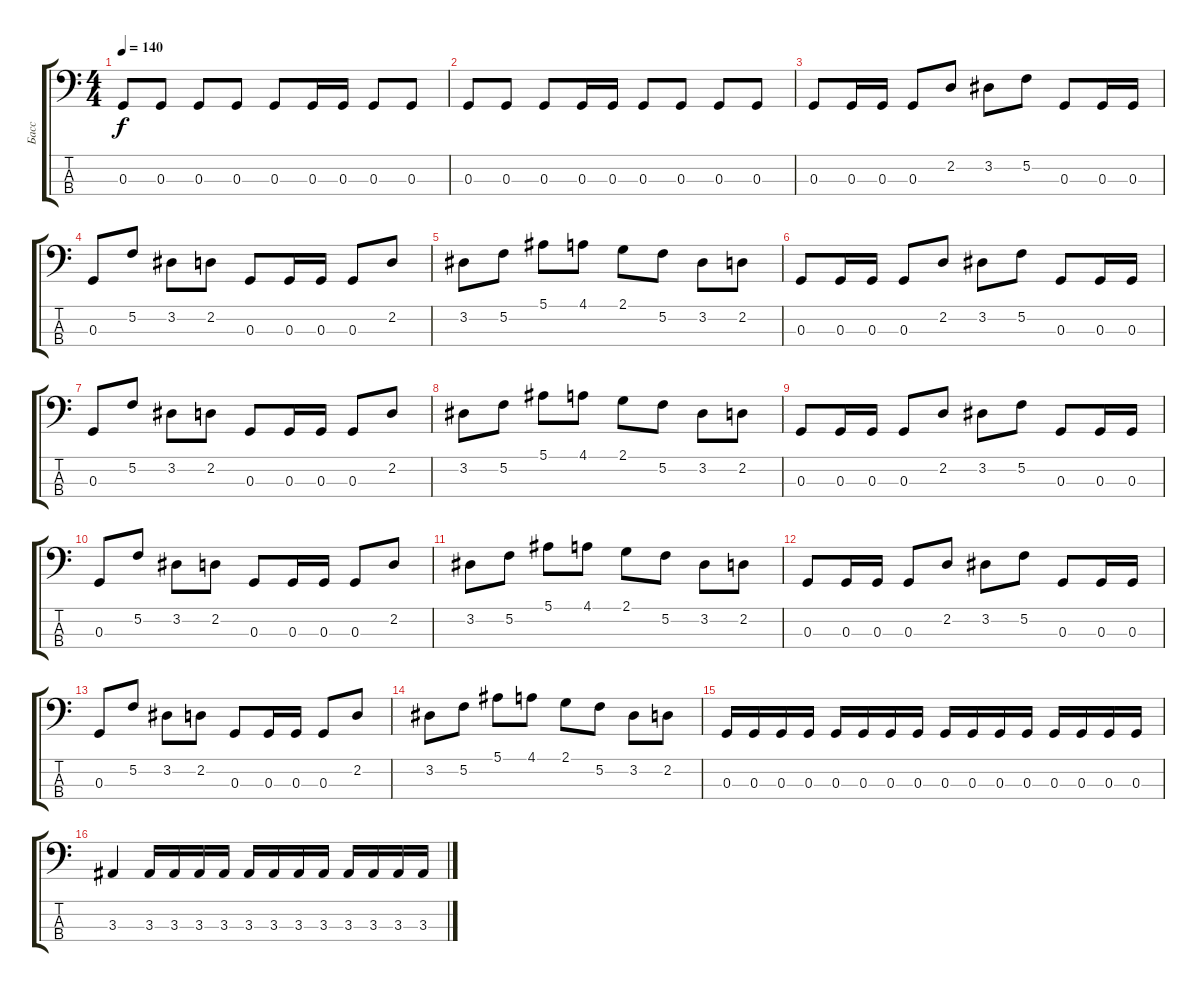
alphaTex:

\track ("Басс" "Басс") {instrument electricbassfinger}
\staff {score tabs}
\tuning (F2 C2 G1 D1) {hide}
\ts (4 4)
\tempo 140
\clef f4
\ks c
0.3.8{dy f} 0.3.8 0.3.8 0.3.8 0.3.8 0.3.16 0.3.16 0.3.8 0.3.8 |
0.3.8 0.3.8 0.3.8 0.3.16 0.3.16 0.3.8 0.3.8 0.3.8 0.3.8 |
0.3.8 0.3.16 0.3.16 0.3.8 2.2.8 3.2.8 5.2.8 0.3.8 0.3.16 0.3.16 |
0.3.8 5.2.8 3.2.8 2.2.8 0.3.8 0.3.16 0.3.16 0.3.8 2.2.8 |
3.2.8 5.2.8 5.1.8 4.1.8 2.1.8 5.2.8 3.2.8 2.2.8 |
0.3.8 0.3.16 0.3.16 0.3.8 2.2.8 3.2.8 5.2.8 0.3.8 0.3.16 0.3.16 |
0.3.8 5.2.8 3.2.8 2.2.8 0.3.8 0.3.16 0.3.16 0.3.8 2.2.8 |
3.2.8 5.2.8 5.1.8 4.1.8 2.1.8 5.2.8 3.2.8 2.2.8 |
0.3.8 0.3.16 0.3.16 0.3.8 2.2.8 3.2.8 5.2.8 0.3.8 0.3.16 0.3.16 |
0.3.8 5.2.8 3.2.8 2.2.8 0.3.8 0.3.16 0.3.16 0.3.8 2.2.8 |
3.2.8 5.2.8 5.1.8 4.1.8 2.1.8 5.2.8 3.2.8 2.2.8 |
0.3.8 0.3.16 0.3.16 0.3.8 2.2.8 3.2.8 5.2.8 0.3.8 0.3.16 0.3.16 |
0.3.8 5.2.8 3.2.8 2.2.8 0.3.8 0.3.16 0.3.16 0.3.8 2.2.8 |
3.2.8 5.2.8 5.1.8 4.1.8 2.1.8 5.2.8 3.2.8 2.2.8 |
0.3.16 0.3.16 0.3.16 0.3.16 0.3.16 0.3.16 0.3.16 0.3.16 0.3.16 0.3.16 0.3.16 0.3.16 0.3.16 0.3.16 0.3.16 0.3.16 |
3.3.4 3.3.16 3.3.16 3.3.16 3.3.16 3.3.16 3.3.16 3.3.16 3.3.16 3.3.16 3.3.16 3.3.16 3.3.16
